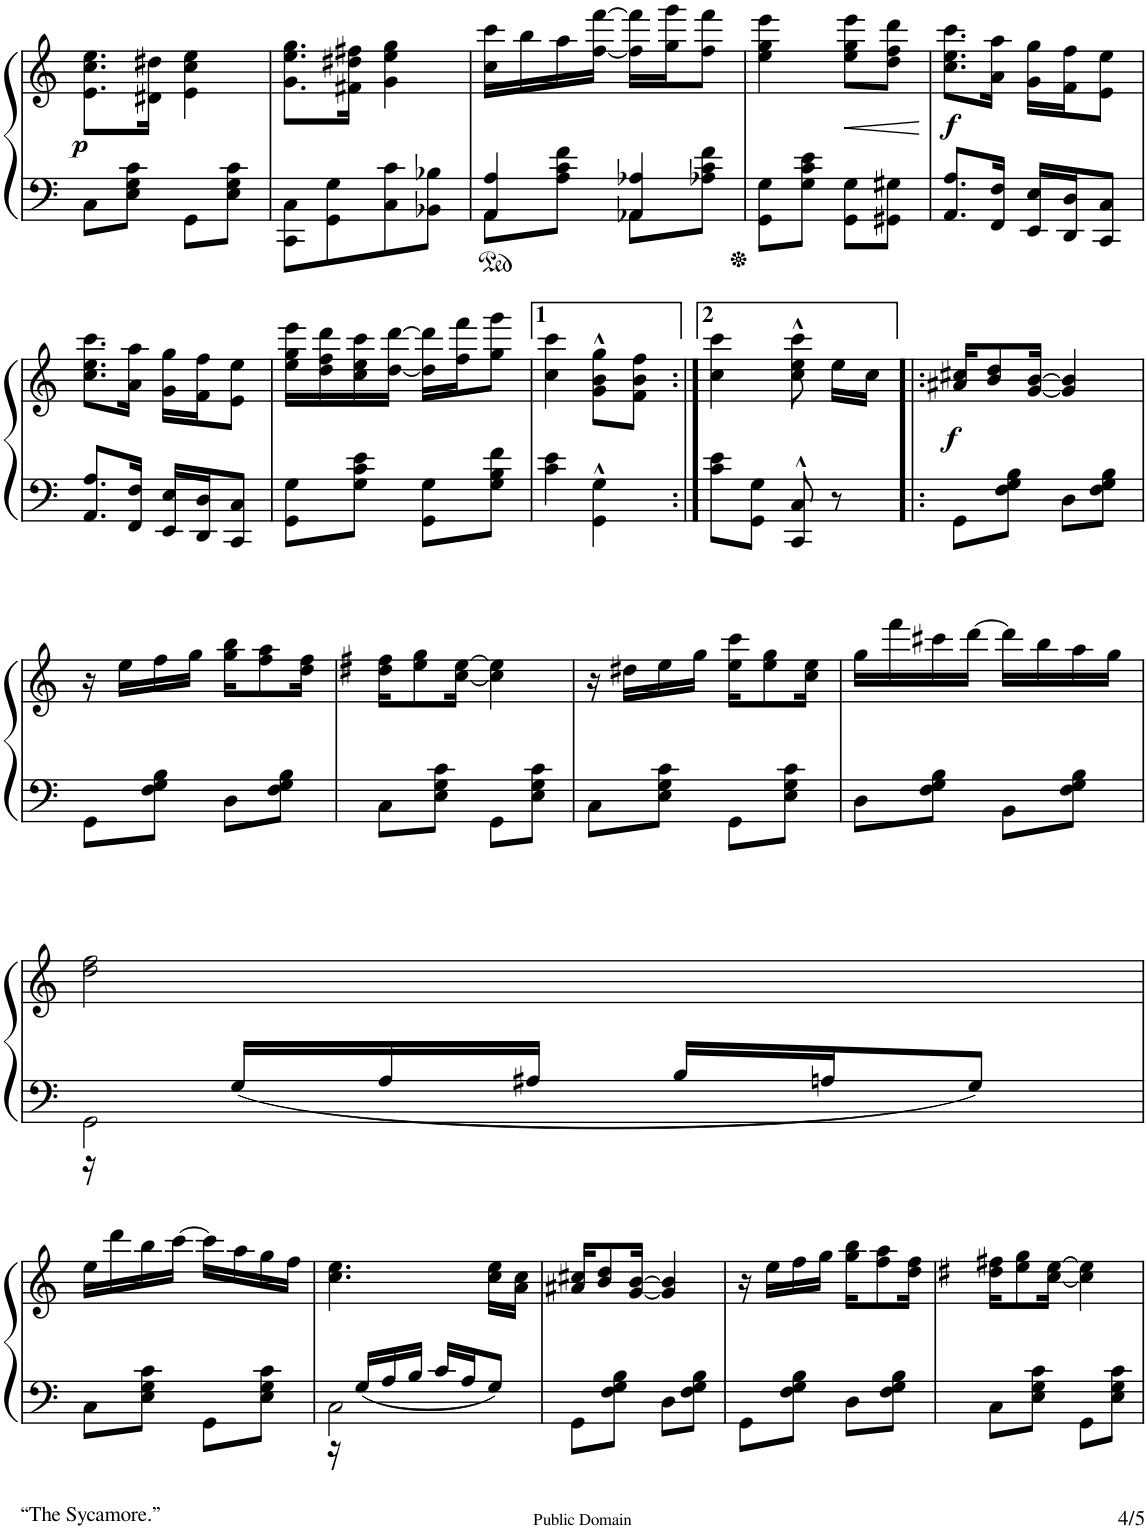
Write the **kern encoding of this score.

**kern	**kern	**dynam
*part1	*part1	*part1
*staff2	*staff1	*staff1/2
*I"Piano	*	*
*I'Pno.	*	*
!!LO:PB:g=z
*clefF4	*clefG2	*
*k[]	*k[]	*
*C:	*C:	*
*M2/4	*M2/4	*
=47	=47	=47
!	!	!LO:DY:b
8C\L	8.e\ 8.cc\ 8.ee\L	p
8E\ 8G\ 8c\J	.	.
.	16d#X\ 16dd#X\Jk	.
8GG\L	4e\ 4cc\ 4ee\	.
8E\ 8G\ 8c\J	.	.
=48	=48	=48
8CC\ 8C\L	8.g\ 8.ee\ 8.gg\L	.
8GG\ 8G\	.	.
.	16f#X\ 16dd#X\ 16ff#X\Jk	.
8C\ 8c\	4g\ 4ee\ 4gg\	.
8BB-X\ 8B-X\J	.	.
=49	=49	=49
*^	*	*
8AA\L	4AA/ 4A/	16cc\ 16ccc\LL	.
.	.	16bb\	.
8A\ 8c\ 8f\J	.	16aa\	.
.	.	[16ff\ [16fff\JJ	.
!LO:N:head=solid	!LO:N:n=1:head=solid	!	!
8AA-X\L	4AA-/ 4A-X/	16ff\] 16fff\]LL	.
.	.	16gg\ 16ggg\J	.
8A-X\ 8c\ 8f\J	.	8ff\ 8fff\J	.
*v	*v	*	*
=50	=50	=50
8GG\ 8G\L	4ee\ 4gg\ 4eee\	.
8G\ 8c\ 8e\J	.	.
!	!	!LO:HP:b
8GG\ 8G\L	8ee\ 8gg\ 8eee\L	<
8GG#X\ 8G#X\J	8dd\ 8ff\ 8ddd\J	.
.	.	[
=51	=51	=51
!	!	!LO:DY:b
8.AA/ 8.A/L	8.cc\ 8.ee\ 8.ccc\L	f
16FF/ 16F/Jk	16a\ 16aa\Jk	.
16EE/ 16E/LL	16g\ 16gg\LL	.
16DD/ 16D/J	16f\ 16ff\J	.
8CC/ 8C/J	8e\ 8ee\J	.
!!LO:LB:g=z
=52	=52	=52
8.AA/ 8.A/L	8.cc\ 8.ee\ 8.ccc\L	.
16FF/ 16F/Jk	16a\ 16aa\Jk	.
16EE/ 16E/LL	16g\ 16gg\LL	.
16DD/ 16D/J	16f\ 16ff\J	.
8CC/ 8C/J	8e\ 8ee\J	.
=53	=53	=53
8GG\ 8G\L	16ee\ 16gg\ 16eee\LL	.
.	16dd\ 16ff\ 16ddd\	.
8G\ 8c\ 8e\J	16cc\ 16ee\ 16ccc\	.
.	[16dd\ [16ddd\JJ	.
8GG\ 8G\L	16dd\] 16ddd\]LL	.
.	16ff\ 16fff\J	.
8G\ 8B\ 8f\J	8gg\ 8ggg\J	.
=54	=54	=54
4c\ 4e\	4cc\ 4ccc\	.
4GG\^^ 4G\^^	8g\^^ 8b\^^ 8gg\^^L	.
.	8f\ 8b\ 8ff\J	.
=55:|!	=55:|!	=55:|!
8c\ 8e\L	4cc\ 4ccc\	.
8GG\ 8G\J	.	.
8CC/^^ 8C/^^	8cc\^^ 8ee\^^ 8ccc\^^	.
8r	16ee\LL	.
.	16cc\JJ	.
=56!|:	=56!|:	=56!|:
!	!	!LO:DY:b
8GG\L	16a#X/ 16cc#X/KL	f
.	8b/ 8dd/	.
8F\ 8G\ 8B\J	.	.
.	[16g/ [16b/Jk	.
8D\L	4g/] 4b/]	.
8F\ 8G\ 8B\J	.	.
!!LO:LB:g=z
=57	=57	=57
8GG\L	16r	.
.	16ee\LL	.
8F\ 8G\ 8B\J	16ff\	.
.	16gg\JJ	.
8D\L	16gg\ 16bb\KL	.
.	8ff\ 8aa\	.
8F\ 8G\ 8B\J	.	.
.	16dd\ 16ff\Jk	.
=58	=58	=58
8C\L	16dd#X\ 16ff#X\KL	.
.	8ee\ 8gg\	.
8E\ 8G\ 8c\J	.	.
.	[16cc\ [16ee\Jk	.
8GG\L	4cc\] 4ee\]	.
8E\ 8G\ 8c\J	.	.
=59	=59	=59
8C\L	16r	.
.	16dd#X\LL	.
8E\ 8G\ 8c\J	16ee\	.
.	16gg\JJ	.
8GG\L	16ee\ 16ccc\KL	.
.	8ee\ 8gg\	.
8E\ 8G\ 8c\J	.	.
.	16cc\ 16ee\Jk	.
=60	=60	=60
8D\L	16gg\LL	.
.	16fff\	.
8F\ 8G\ 8B\J	16ccc#X\	.
.	[16ddd\JJ	.
8BB\L	16ddd\LL]	.
.	16bb\	.
8F\ 8G\ 8B\J	16aa\	.
.	16gg\JJ	.
!!LO:LB:g=z
=61	=61	=61
*^	*	*
2GG\	16r	2dd\ 2ff\	.
.	16G/LL	.	.
.	16A/	.	.
.	16A#X/JJ	.	.
.	16B/LL	.	.
.	16An/J	.	.
.	8G/J	.	.
*v	*v	*	*
!!LO:LB:g=z
=62	=62	=62
8C\L	16ee\LL	.
.	16ddd\	.
8E\ 8G\ 8c\J	16bb\	.
.	[16ccc\JJ	.
8GG\L	16ccc\LL]	.
.	16aa\	.
8E\ 8G\ 8c\J	16gg\	.
.	16ff\JJ	.
=63	=63	=63
*^	*	*
2C\	16r	4.cc\ 4.ee\	.
.	16G/LL	.	.
.	16A/	.	.
.	16B/JJ	.	.
.	16c/LL	.	.
.	16A/J	.	.
.	8G/J	16cc\ 16ee\LL	.
.	.	16a\ 16cc\JJ	.
*v	*v	*	*
=64	=64	=64
8GG\L	16a#X/ 16cc#X/KL	.
.	8b/ 8dd/	.
8F\ 8G\ 8B\J	.	.
.	[16g/ [16b/Jk	.
8D\L	4g/] 4b/]	.
8F\ 8G\ 8B\J	.	.
=65	=65	=65
8GG\L	16r	.
.	16ee\LL	.
8F\ 8G\ 8B\J	16ff\	.
.	16gg\JJ	.
8D\L	16gg\ 16bb\KL	.
.	8ff\ 8aa\	.
8F\ 8G\ 8B\J	.	.
.	16dd\ 16ff\Jk	.
=66	=66	=66
8C\L	16dd#X\ 16ff#X\KL	.
.	8ee\ 8gg\	.
8E\ 8G\ 8c\J	.	.
.	[16cc\ [16ee\Jk	.
8GG\L	4cc\] 4ee\]	.
8E\ 8G\ 8c\J	.	.
=	=	=
*-	*-	*-
